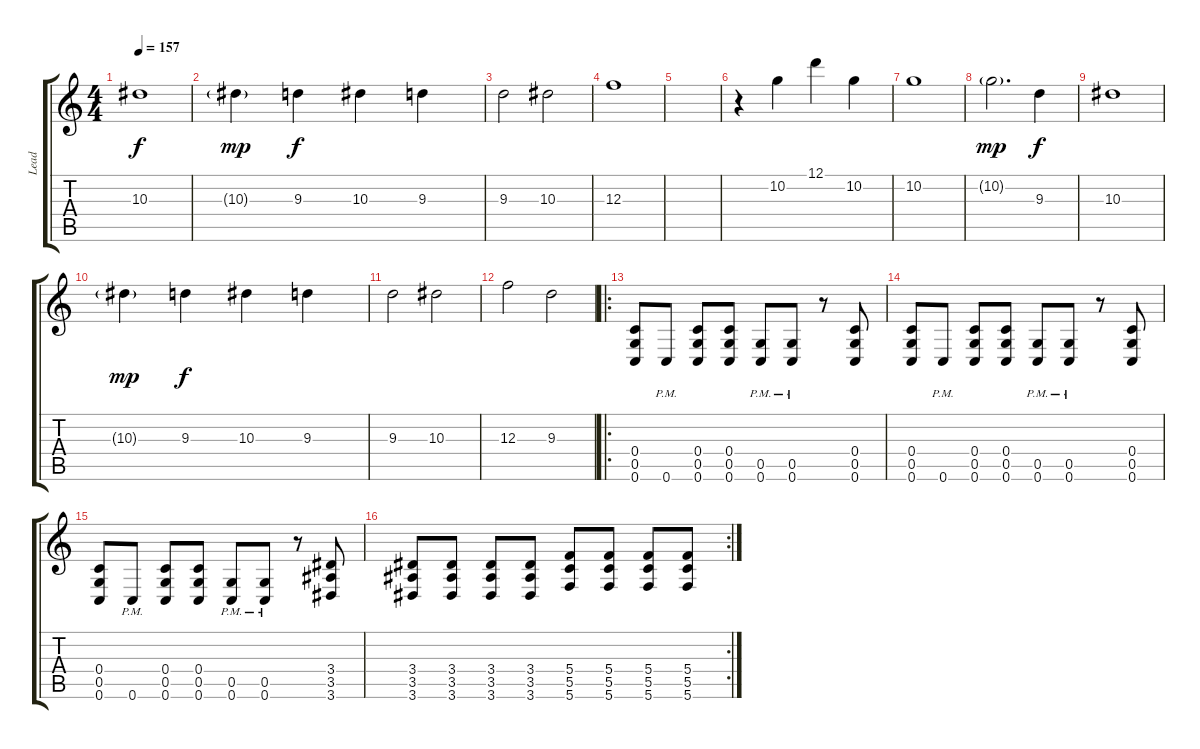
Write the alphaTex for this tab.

\track ("Lead" "Lead") {instrument distortionguitar}
\staff {score tabs}
\tuning (D4 A3 F3 C3 G2 C2) {hide}
\ts (4 4)
\tempo 157
\clef g2
\ks c
10.3.1{dy f} |
10.3{g}.4{dy mp} 9.3.4{dy f} 10.3.4 9.3.4 |
9.3.2 10.3.2 |
12.3.1 |
|
r.4 10.2.4 12.1.4 10.2.4 |
10.2.1 |
10.2{g}.2{d dy mp} 9.3.4{dy f} |
10.3.1 |
10.3{g}.4{dy mp} 9.3.4{dy f} 10.3.4 9.3.4 |
9.3.2 10.3.2 |
12.3.2 9.3.2 |
\ro
(0.4 0.5 0.6).8 0.6{pm}.8 (0.4 0.5 0.6).8 (0.4 0.5 0.6).8 (0.5{pm} 0.6{pm}).8 (0.5{pm} 0.6{pm}).8 r.8 (0.4 0.5 0.6).8 |
(0.4 0.5 0.6).8 0.6{pm}.8 (0.4 0.5 0.6).8 (0.4 0.5 0.6).8 (0.5{pm} 0.6{pm}).8 (0.5{pm} 0.6{pm}).8 r.8 (0.4 0.5 0.6).8 |
(0.4 0.5 0.6).8 0.6{pm}.8 (0.4 0.5 0.6).8 (0.4 0.5 0.6).8 (0.5{pm} 0.6{pm}).8 (0.5{pm} 0.6{pm}).8 r.8 (3.4 3.5 3.6).8 |
\rc 2
(3.4 3.5 3.6).8 (3.4 3.5 3.6).8 (3.4 3.5 3.6).8 (3.4 3.5 3.6).8 (5.4 5.5 5.6).8 (5.4 5.5 5.6).8 (5.4 5.5 5.6).8 (5.4 5.5 5.6).8
